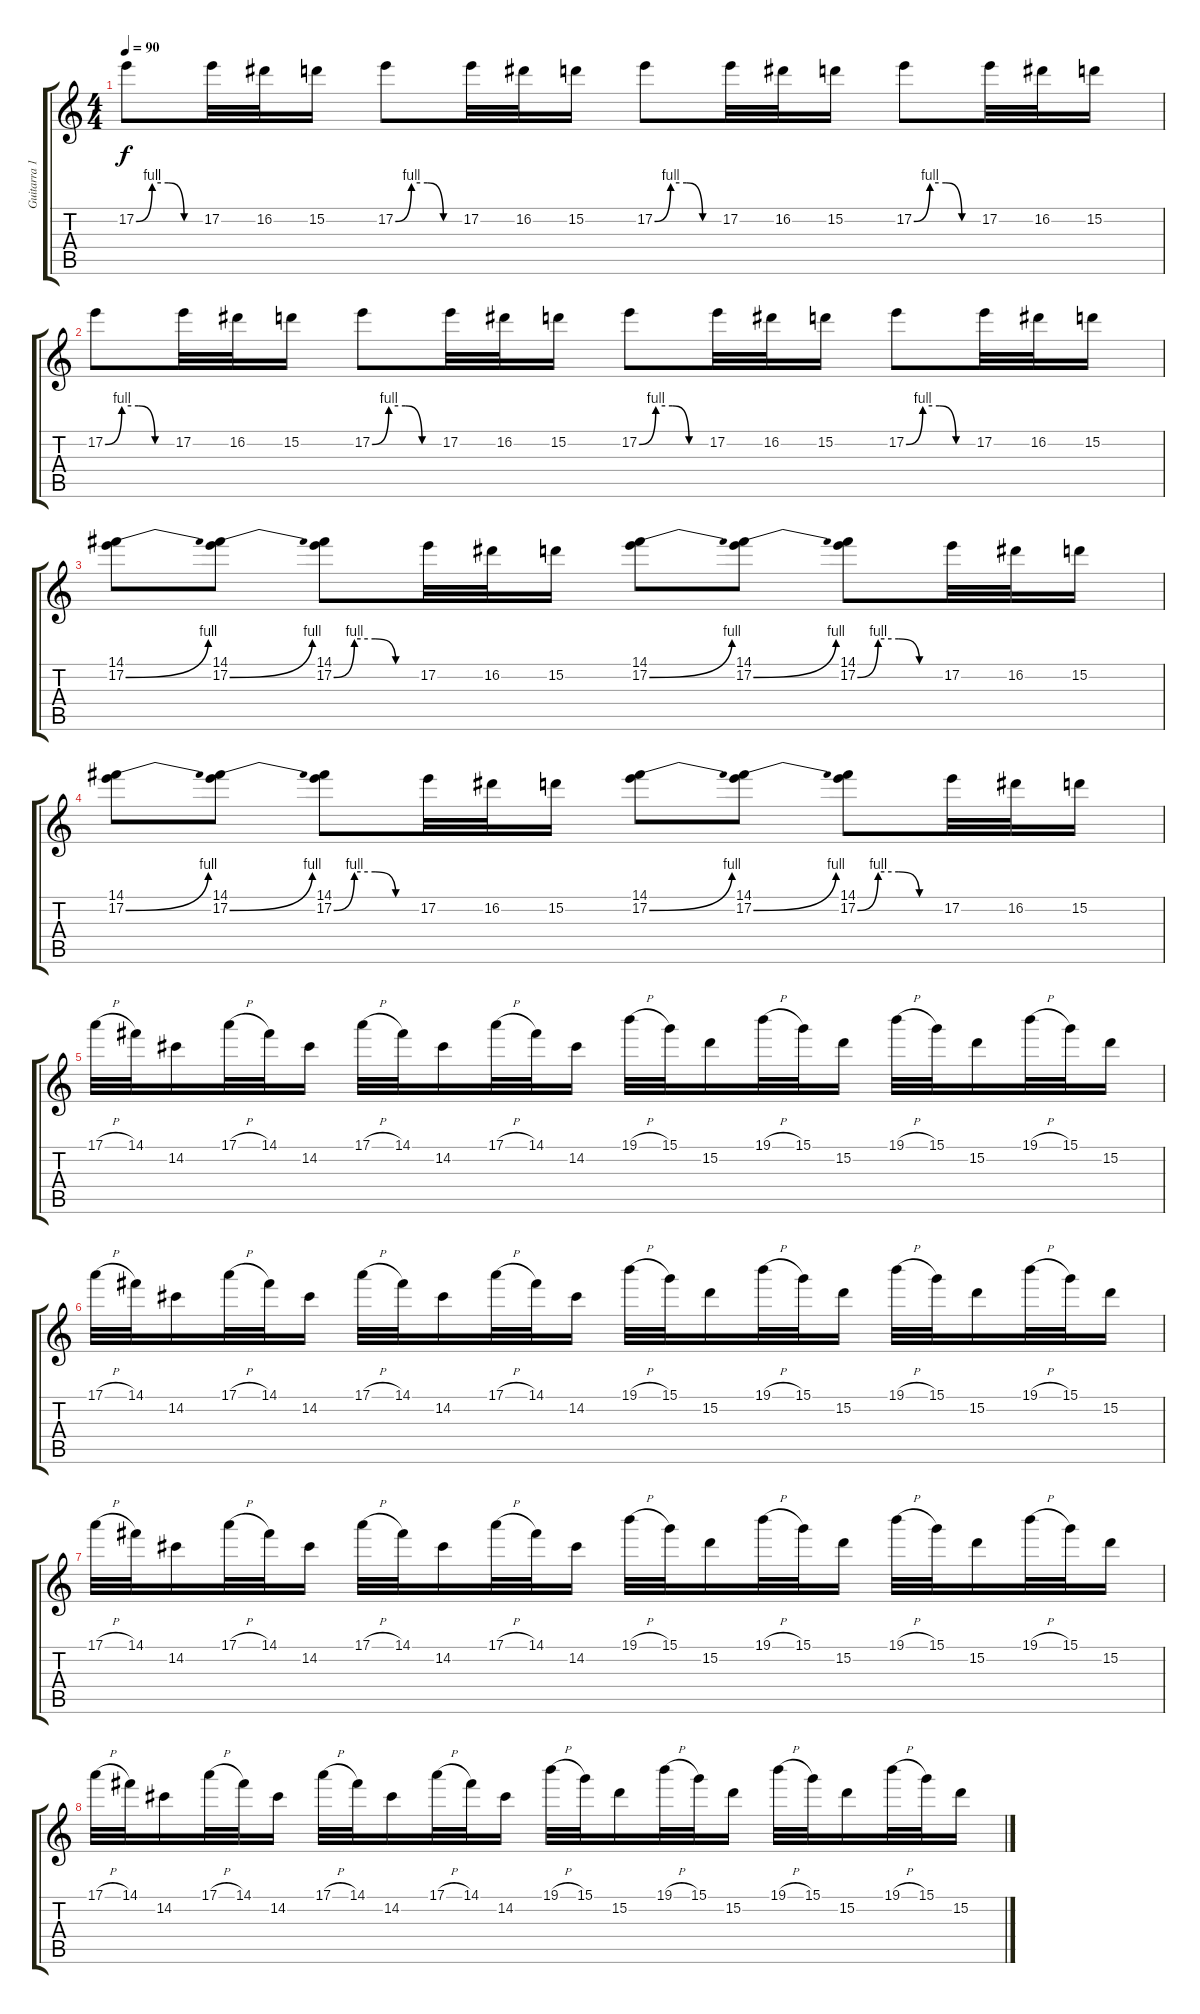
\track ("Guitarra 1" "Guitarra 1") {instrument acousticguitarsteel}
\staff {score tabs}
\tuning (E4 B3 G3 D3 A2 E2) {hide}
\ts (4 4)
\tempo 90
\clef g2
\ks c
17.2{be (custom 0 0 15 4 30 4 45 0 60 0)}.8{dy f} 17.2.32 16.2.32 15.2.16 17.2{be (custom 0 0 15 4 30 4 45 0 60 0)}.8 17.2.32 16.2.32 15.2.16 17.2{be (custom 0 0 15 4 30 4 45 0 60 0)}.8 17.2.32 16.2.32 15.2.16 17.2{be (custom 0 0 15 4 30 4 45 0 60 0)}.8 17.2.32 16.2.32 15.2.16 |
17.2{be (custom 0 0 15 4 30 4 45 0 60 0)}.8 17.2.32 16.2.32 15.2.16 17.2{be (custom 0 0 15 4 30 4 45 0 60 0)}.8 17.2.32 16.2.32 15.2.16 17.2{be (custom 0 0 15 4 30 4 45 0 60 0)}.8 17.2.32 16.2.32 15.2.16 17.2{be (custom 0 0 15 4 30 4 45 0 60 0)}.8 17.2.32 16.2.32 15.2.16 |
(14.1 17.2{be (bend 0 0 60 4)}).8 (14.1 17.2{be (bend 0 0 60 4)}).8 (14.1 17.2{be (custom 0 0 15 4 30 4 45 0 60 0)}).8 17.2.32 16.2.32 15.2.16 (14.1 17.2{be (bend 0 0 60 4)}).8 (14.1 17.2{be (bend 0 0 60 4)}).8 (14.1 17.2{be (custom 0 0 15 4 30 4 45 0 60 0)}).8 17.2.32 16.2.32 15.2.16 |
(14.1 17.2{be (bend 0 0 60 4)}).8 (14.1 17.2{be (bend 0 0 60 4)}).8 (14.1 17.2{be (custom 0 0 15 4 30 4 45 0 60 0)}).8 17.2.32 16.2.32 15.2.16 (14.1 17.2{be (bend 0 0 60 4)}).8 (14.1 17.2{be (bend 0 0 60 4)}).8 (14.1 17.2{be (custom 0 0 15 4 30 4 45 0 60 0)}).8 17.2.32 16.2.32 15.2.16 |
17.1{h}.32 14.1.32 14.2.16 17.1{h}.32 14.1.32 14.2.16 17.1{h}.32 14.1.32 14.2.16 17.1{h}.32 14.1.32 14.2.16 19.1{h}.32 15.1.32 15.2.16 19.1{h}.32 15.1.32 15.2.16 19.1{h}.32 15.1.32 15.2.16 19.1{h}.32 15.1.32 15.2.16 |
17.1{h}.32 14.1.32 14.2.16 17.1{h}.32 14.1.32 14.2.16 17.1{h}.32 14.1.32 14.2.16 17.1{h}.32 14.1.32 14.2.16 19.1{h}.32 15.1.32 15.2.16 19.1{h}.32 15.1.32 15.2.16 19.1{h}.32 15.1.32 15.2.16 19.1{h}.32 15.1.32 15.2.16 |
17.1{h}.32 14.1.32 14.2.16 17.1{h}.32 14.1.32 14.2.16 17.1{h}.32 14.1.32 14.2.16 17.1{h}.32 14.1.32 14.2.16 19.1{h}.32 15.1.32 15.2.16 19.1{h}.32 15.1.32 15.2.16 19.1{h}.32 15.1.32 15.2.16 19.1{h}.32 15.1.32 15.2.16 |
17.1{h}.32 14.1.32 14.2.16 17.1{h}.32 14.1.32 14.2.16 17.1{h}.32 14.1.32 14.2.16 17.1{h}.32 14.1.32 14.2.16 19.1{h}.32 15.1.32 15.2.16 19.1{h}.32 15.1.32 15.2.16 19.1{h}.32 15.1.32 15.2.16 19.1{h}.32 15.1.32 15.2.16
